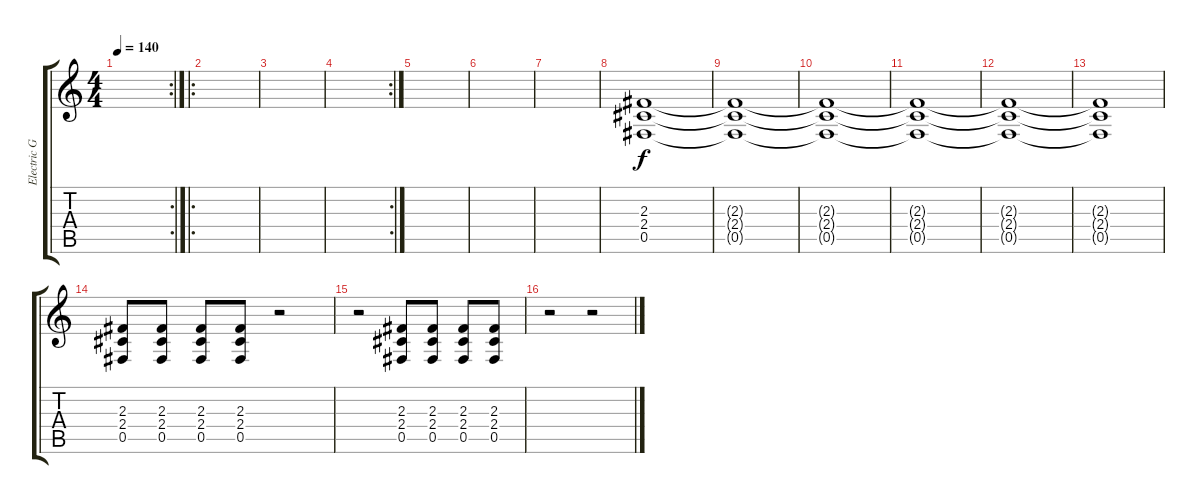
\track ("Electric Guitar 2" "Electric G") {instrument distortionguitar}
\staff {score tabs}
\tuning (Db4 Ab3 E3 B2 Gb2 Db2) {hide}
\rc 2
\ts (4 4)
\tempo 140
\clef g2
\ks c
|
\ro
|
|
\rc 2
|
|
|
|
(2.3 2.4 0.5).1 |
(2.3{t} 2.4{t} 0.5{t}).1 |
(2.3{t} 2.4{t} 0.5{t}).1 |
(2.3{t} 2.4{t} 0.5{t}).1 |
(2.3{t} 2.4{t} 0.5{t}).1 |
(2.3{t} 2.4{t} 0.5{t}).1 |
(2.3 2.4 0.5).8 (2.3 2.4 0.5).8 (2.3 2.4 0.5).8 (2.3 2.4 0.5).8 r.2 |
r.2 (2.3 2.4 0.5).8 (2.3 2.4 0.5).8 (2.3 2.4 0.5).8 (2.3 2.4 0.5).8 |
r.2 r.2
